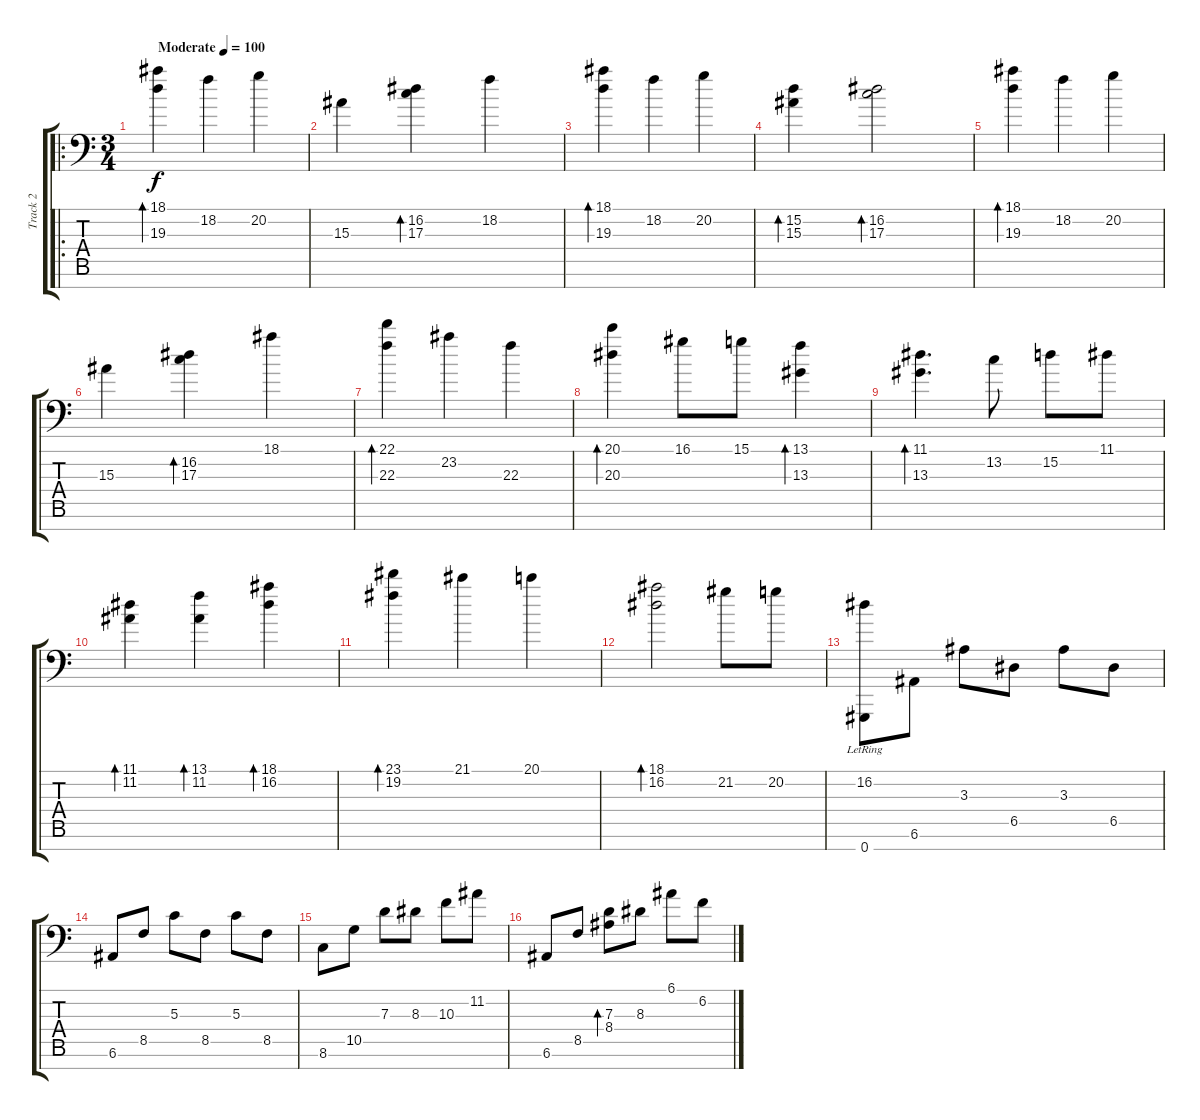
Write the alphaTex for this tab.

\track ("Track 2" "Track 2") {instrument acousticgrandpiano}
\staff {score tabs}
\tuning (E4 B3 G3 D3 A2 E2 Ab1) {hide}
\ro
\ts (3 4)
\tempo (100 "Moderate")
\clef f4
\ks c
(18.1 19.3).4{bd 240 dy f instrument acousticgrandpiano} 18.2.4 20.2.4 |
15.3.4 (16.2 17.3).4{bd 240} 18.2.4 |
(18.1 19.3).4{bd 240} 18.2.4 20.2.4 |
(15.2 15.3).4{bd 240} (16.2 17.3).2{bd 240} |
(18.1 19.3).4{bd 240} 18.2.4 20.2.4 |
15.3.4 (16.2 17.3).4{bd 240} 18.1.4 |
(22.1 22.3).4{bd 240} 23.2.4 22.3.4 |
(20.1 20.3).4{bd 240} 16.1.8 15.1.8 (13.1 13.3).4{bd 240} |
(11.1 13.3).4{d bd 240} 13.2.8 15.2.8 11.1.8 |
(11.1 11.2).4{bd 240} (13.1 11.2).4{bd 240} (18.1 16.2).4{bd 240} |
(23.1 19.2).4{bd 240} 21.1.4 20.1.4 |
(18.1 16.2).2{bd 240} 21.2.8 20.2.8 |
(16.2{lr} 0.7).8 6.6.8 3.3.8 6.5.8 3.3.8 6.5.8 |
6.6.8 8.5.8 5.3.8 8.5.8 5.3.8 8.5.8 |
8.6.8 10.5.8 7.3.8 8.3.8 10.3.8 11.2.8 |
6.6.8 8.5.8 (7.3 8.4).8{bd 240} 8.3.8 6.1.8 6.2.8
